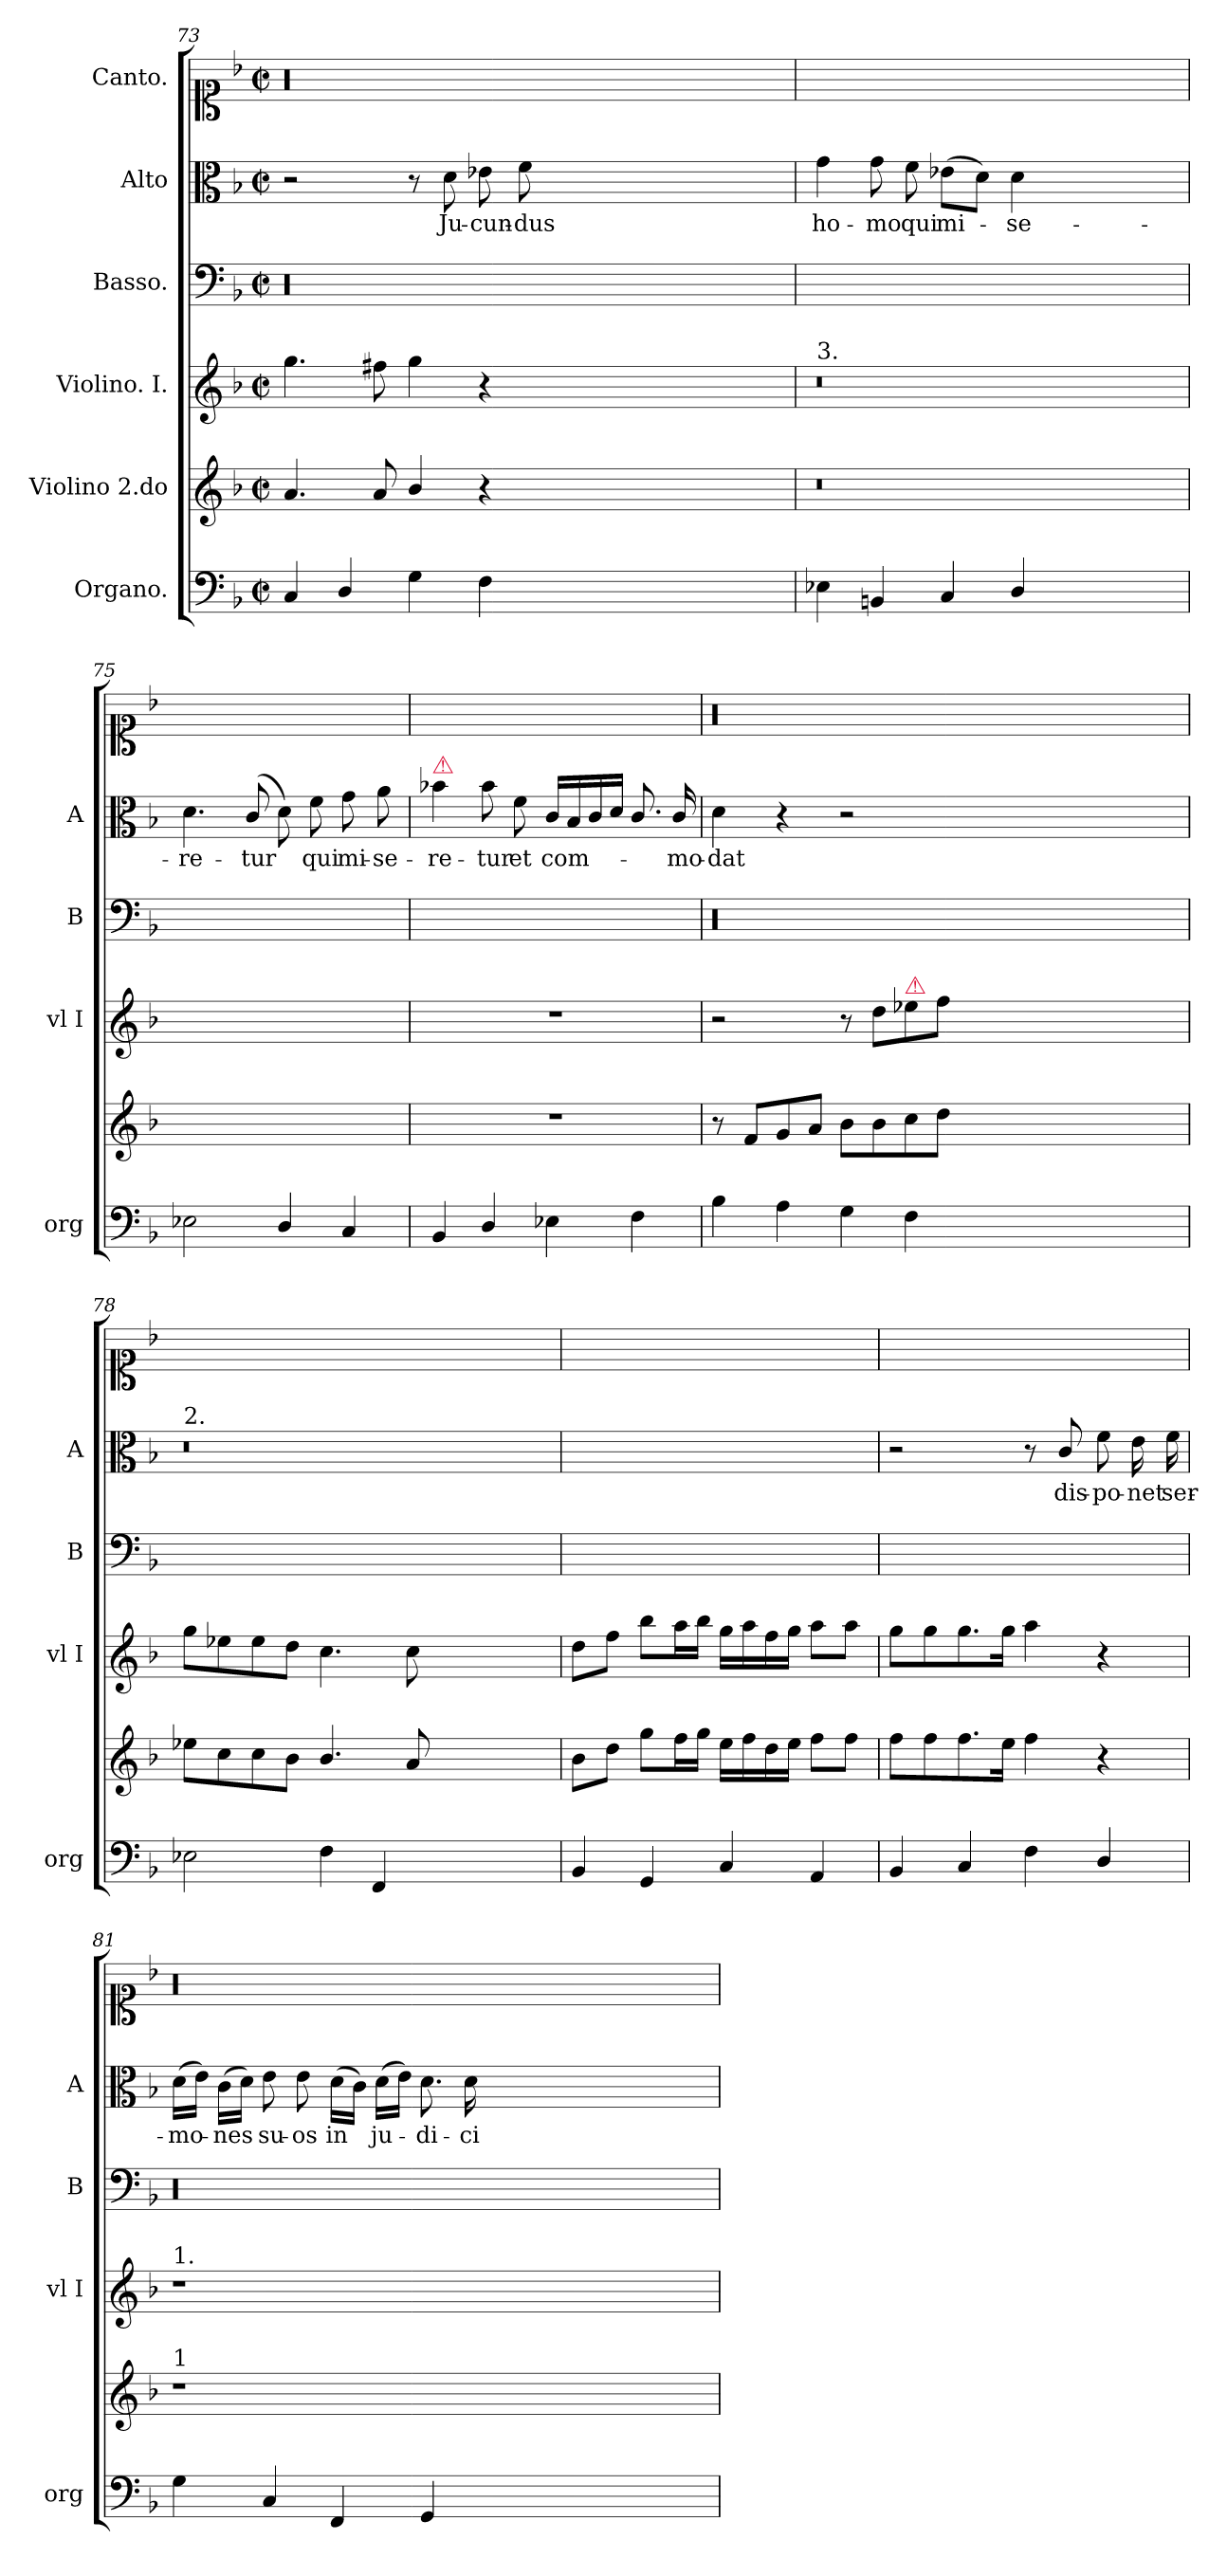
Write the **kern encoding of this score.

**kern	**kern	**kern	**kern	**kern	**text	**kern
*part6	*part5	*part4	*part3	*part2	*part2	*part1
*staff6	*staff5	*staff4	*staff3	*staff2	*staff2	*staff1
*I"Organo.	*I"Violino 2.do	*I"Violino. I.	*I"Basso.	*I"Alto	*	*I"Canto.
*I'org	*	*I'vl I	*I'B	*I'A	*	*
*clefF4	*clefG2	*clefG2	*clefF4	*clefC3	*	*clefC1
*k[b-]	*k[b-]	*k[b-]	*k[b-]	*k[b-]	*	*k[b-]
*F:	*F:	*F:	*F:	*F:	*	*F:
*M2/2	*M2/2	*M2/2	*M2/2	*M2/2	*	*M2/2
*met(c|)	*met(c|)	*met(c|)	*met(c|)	*met(c|)	*	*met(c|)
=73	=73	=73	=73	=73	=73	=73
4C/	4.a/	4.gg\	00r	2r	.	00r
4D/	.	.	.	.	.	.
.	8a/	8ff#X\	.	.	.	.
4G\	4b-/	4gg\	.	8r	.	.
.	.	.	.	8d\	Ju-	.
4F\	4r	4r	.	8e-X\	-cun-	.
.	.	.	.	8f\	-dus	.
0.ryy	0.ryy	0.ryy	.	0.ryy	.	.
=74	=74	=74	=74	=74	=74	=74
!	!	!LO:TX:a:t=3.	!	!	!	!
4E-X\	0r	0r	0ryy	4g\	ho-	0ryy
4BBn/	.	.	.	8g\	-mo	.
.	.	.	.	8f\	qui	.
4C/	.	.	.	(8e-X\L	mi-	.
.	.	.	.	8d\J)	.	.
4D/	.	.	.	4d\	-se-	.
1ryy	.	.	.	1ryy	.	.
=75	=75	=75	=75	=75	=75	=75
2E-X\	1ryy	1ryy	1ryy	4.d\	-re-	1ryy
.	.	.	.	(<8c/	-tur	.
4D/	.	.	.	8d\)	.	.
.	.	.	.	8f\	qui	.
4C/	.	.	.	8g\	mi-	.
.	.	.	.	8a\	-se-	.
=76	=76	=76	=76	=76	=76	=76
!	!	!	!	!LO:TX:a:color=crimson:t=⚠	!	!
4BB-/	1r	1r	1ryy	4b-X\	-re-	1ryy
4D/	.	.	.	8b-\	-tur	.
.	.	.	.	8f\	et	.
4E-X\	.	.	.	16c/LL	com-	.
.	.	.	.	16B-/	.	.
.	.	.	.	16c/	.	.
.	.	.	.	16d/JJ	.	.
4F\	.	.	.	8.c/	.	.
.	.	.	.	16c/	-mo-	.
=77	=77	=77	=77	=77	=77	=77
4B-\	8r	2r	00r	4d\	-dat	00r
.	8f/L	.	.	.	.	.
4A\	8g/	.	.	4r	.	.
.	8a/J	.	.	.	.	.
4G\	8b-\L	8r	.	2r	.	.
.	8b-\	8dd\L	.	.	.	.
!	!	!LO:TX:a:color=crimson:t=⚠	!	!	!	!
4F\	8cc\	8ee-X\	.	.	.	.
.	8dd\J	8ff\J	.	.	.	.
0.ryy	0.ryy	0.ryy	.	0.ryy	.	.
=78	=78	=78	=78	=78	=78	=78
!	!	!	!	!LO:TX:a:t=2.	!	!
2E-X\	8ee-X\L	8gg\L	0ryy	0r	.	0ryy
.	8cc\	8ee-X\	.	.	.	.
.	8cc\	8ee-\	.	.	.	.
.	8b-\J	8dd\J	.	.	.	.
4F\	4.b-/	4.cc\	.	.	.	.
4FF/	.	.	.	.	.	.
.	8a/	8cc\	.	.	.	.
1ryy	1ryy	1ryy	.	.	.	.
=79	=79	=79	=79	=79	=79	=79
4BB-/	8b-\L	8dd\L	1ryy	1ryy	.	1ryy
.	8dd\J	8ff\J	.	.	.	.
4GG/	8gg\L	8bb-\L	.	.	.	.
.	16ff\L	16aa\L	.	.	.	.
.	16gg\JJ	16bb-\JJ	.	.	.	.
4C/	16ee\LL	16gg\LL	.	.	.	.
.	16ff\	16aa\	.	.	.	.
.	16dd\	16ff\	.	.	.	.
.	16ee\JJ	16gg\JJ	.	.	.	.
4AA/	8ff\L	8aa\L	.	.	.	.
.	8ff\J	8aa\J	.	.	.	.
=80	=80	=80	=80	=80	=80	=80
4BB-/	8ff\L	8gg\L	1ryy	2r	.	1ryy
.	8ff\	8gg\	.	.	.	.
4C/	8.ff\	8.gg\	.	.	.	.
.	16ee\Jk	16gg\Jk	.	.	.	.
4F\	4ff\	4aa\	.	8r	.	.
.	.	.	.	8c/	dis-	.
4D/	4r	4r	.	8f\	-po-	.
.	.	.	.	16e\	-net	.
.	.	.	.	16f\	ser-	.
=81	=81	=81	=81	=81	=81	=81
!	!	!LO:TX:a:t=1.	!	!	!	!
!	!LO:TX:a:t=1	!	!	!	!	!
4G\	1r	1r	00r	(16d\LL	-mo-	00r
.	.	.	.	16e\JJ)	.	.
.	.	.	.	(16c\LL	-nes	.
.	.	.	.	16d\JJ)	.	.
4C/	.	.	.	8e\	su-	.
.	.	.	.	8e\	-os	.
4FF/	.	.	.	(16d\LL	in	.
.	.	.	.	16c\JJ)	.	.
.	.	.	.	(16d\LL	ju-	.
.	.	.	.	16e\JJ)	.	.
4GG/	.	.	.	8.d\	-di-	.
.	.	.	.	16d\	-ci-	.
0.ryy	0.ryy	0.ryy	.	0.ryy	.	.
=	=	=	=	=	=	=
*-	*-	*-	*-	*-	*-	*-
